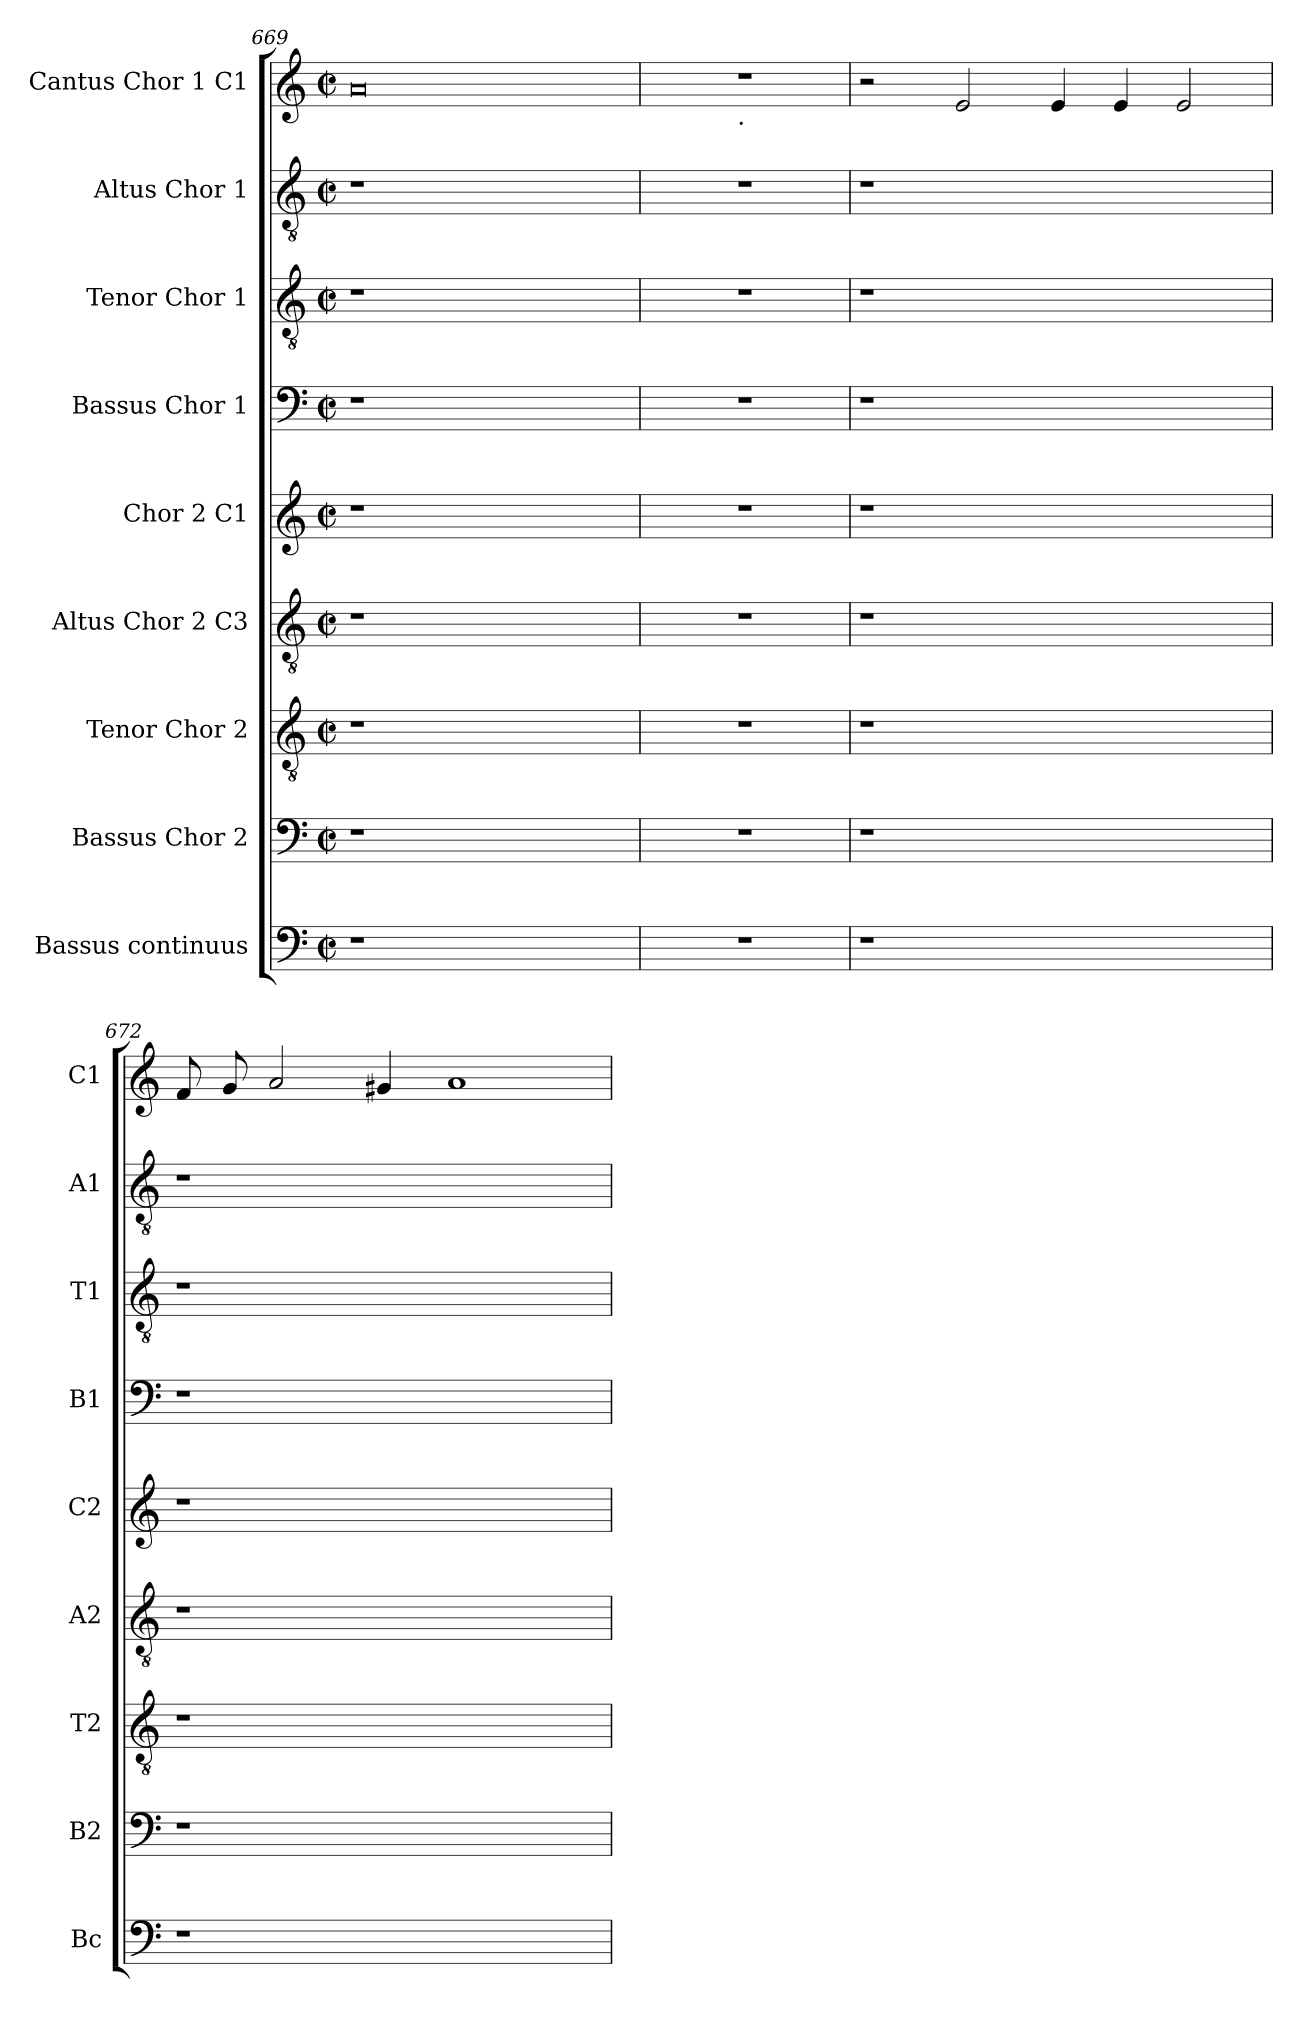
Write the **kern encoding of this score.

**kern	**kern	**kern	**kern	**kern	**kern	**kern	**kern	**kern
*part9	*part8	*part7	*part6	*part5	*part4	*part3	*part2	*part1
*staff9	*staff8	*staff7	*staff6	*staff5	*staff4	*staff3	*staff2	*staff1
*I"Bassus continuus	*I"Bassus Chor 2	*I"Tenor Chor 2	*I"Altus Chor 2 C3	*I"Chor 2 C1	*I"Bassus Chor 1	*I"Tenor Chor 1	*I"Altus Chor 1	*I"Cantus Chor 1 C1
*I'Bc	*I'B2	*I'T2	*I'A2	*I'C2	*I'B1	*I'T1	*I'A1	*I'C1
*clefF4	*clefF4	*clefGv2	*clefGv2	*clefG2	*clefF4	*clefGv2	*clefGv2	*clefG2
*ITrd7c12	*	*	*	*	*	*	*	*
*k[]	*k[]	*k[]	*k[]	*k[]	*k[]	*k[]	*k[]	*k[]
*C:	*C:	*C:	*C:	*C:	*C:	*C:	*C:	*C:
*M2/2	*M2/2	*M2/2	*M2/2	*M2/2	*M2/2	*M2/2	*M2/2	*M2/2
*met(c|)	*met(c|)	*met(c|)	*met(c|)	*met(c|)	*met(c|)	*met(c|)	*met(c|)	*met(c|)
=669	=669	=669	=669	=669	=669	=669	=669	=669
1r	1r	1r	1r	1r	1r	1r	1r	0a
1ryy	1ryy	1ryy	1ryy	1ryy	1ryy	1ryy	1ryy	.
!!LO:LB:g=z
=670!	=670!	=670!	=670!	=670!	=670!	=670!	=670!	=670!
*	*	*	*	*	*	*	*	*^
1r	1r	1r	1r	1r	1r	1r	1r	1r	4...ryy
!	!	!	!	!	!	!	!	!	!LO:TX:b:t=.
.	.	.	.	.	.	.	.	.	2ryy
.	.	.	.	.	.	.	.	.	32ryy
*	*	*	*	*	*	*	*	*v	*v
=671	=671	=671	=671	=671	=671	=671	=671	=671
1r	1r	1r	1r	1r	1r	1r	1r	2r
.	.	.	.	.	.	.	.	2e/
1ryy	1ryy	1ryy	1ryy	1ryy	1ryy	1ryy	1ryy	4e/
.	.	.	.	.	.	.	.	4e/
.	.	.	.	.	.	.	.	2e/
=672	=672	=672	=672	=672	=672	=672	=672	=672
1r	1r	1r	1r	1r	1r	1r	1r	8f/
.	.	.	.	.	.	.	.	8g/
.	.	.	.	.	.	.	.	2a/
.	.	.	.	.	.	.	.	4g#X/
1ryy	1ryy	1ryy	1ryy	1ryy	1ryy	1ryy	1ryy	1a
=	=	=	=	=	=	=	=	=
*-	*-	*-	*-	*-	*-	*-	*-	*-
